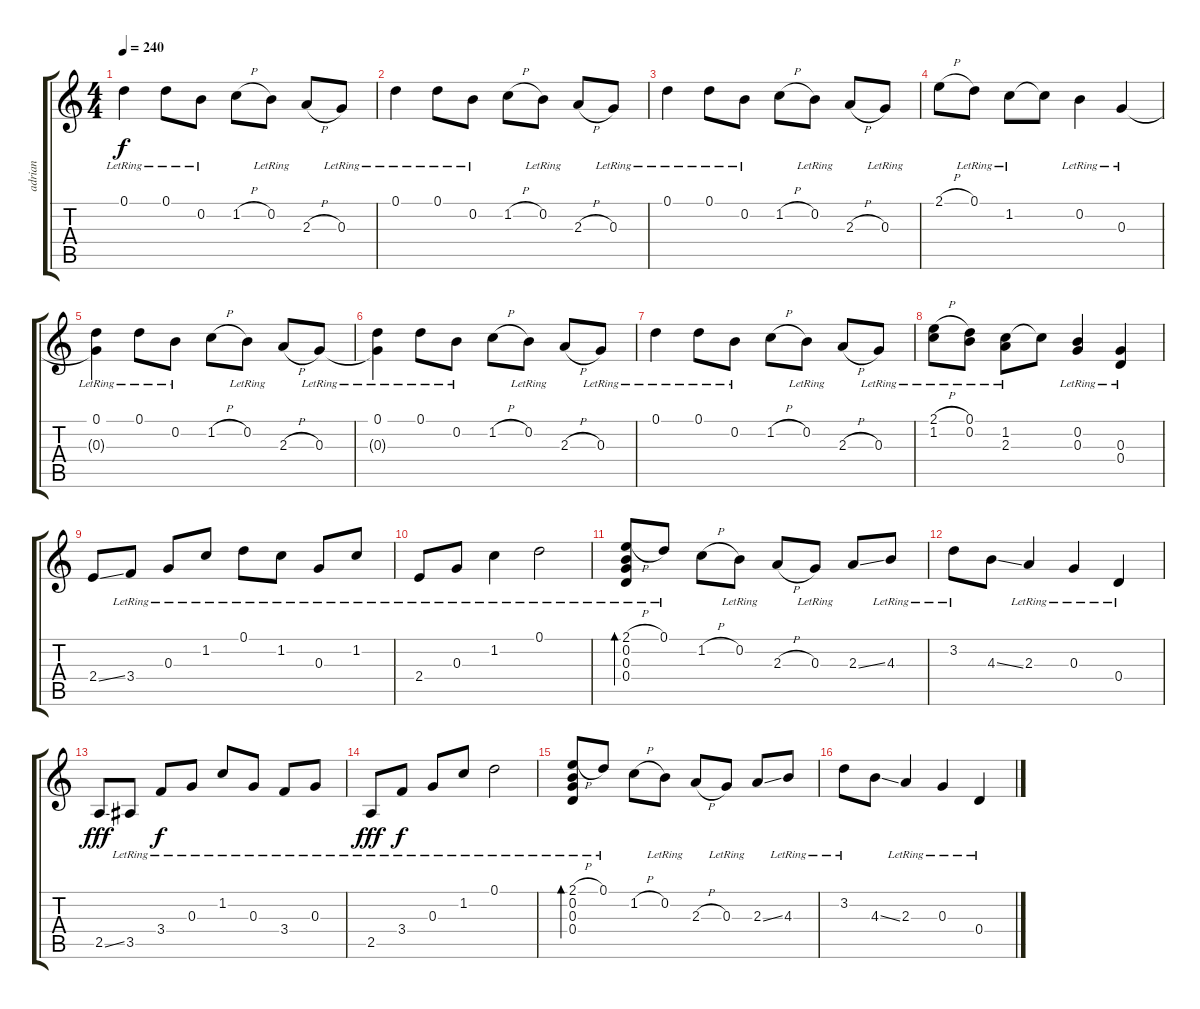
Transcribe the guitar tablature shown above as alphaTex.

\track ("adrian" "adrian") {instrument acousticguitarsteel}
\staff {score tabs}
\tuning (D4 B3 G3 D3 G2 D2) {hide}
\ts (4 4)
\tempo 240
\clef g2
\ks c
0.1{lr}.4{dy f instrument acousticguitarsteel} 0.1{lr}.8 0.2{lr}.8 1.2{h}.8 0.2{lr}.8 2.3{h}.8 0.3{lr}.8 |
0.1{lr}.4 0.1{lr}.8 0.2{lr}.8 1.2{h}.8 0.2{lr}.8 2.3{h}.8 0.3{lr}.8 |
0.1{lr}.4 0.1{lr}.8 0.2{lr}.8 1.2{h}.8 0.2{lr}.8 2.3{h}.8 0.3{lr}.8 |
2.1{h}.8 0.1{lr}.8 1.2{lr}.8 1.2{t}.8 0.2{lr}.4 0.3{lr}.4 |
(0.1{lr} 0.3{t}).4 0.1{lr}.8 0.2{lr}.8 1.2{h}.8 0.2{lr}.8 2.3{h}.8 0.3{lr}.8 |
(0.1{lr} 0.3{t}).4 0.1{lr}.8 0.2{lr}.8 1.2{h}.8 0.2{lr}.8 2.3{h}.8 0.3{lr}.8 |
0.1{lr}.4 0.1{lr}.8 0.2{lr}.8 1.2{h}.8 0.2{lr}.8 2.3{h}.8 0.3{lr}.8 |
(2.1{h} 1.2{lr}).8 (0.1{lr} 0.2{lr}).8 (1.2{lr} 2.3{lr}).8 1.2{t}.8 (0.2{lr} 0.3{lr}).4 (0.3{lr} 0.4{lr}).4 |
2.4{ss}.8 3.4{lr}.8 0.3{lr}.8 1.2{lr}.8 0.1{lr}.8 1.2{lr}.8 0.3{lr}.8 1.2{lr}.8 |
2.4{lr}.8 0.3{lr}.8 1.2{lr}.4 0.1{lr}.2 |
(2.1{h} 0.2{lr} 0.3{lr} 0.4{lr}).8{bd 480} 0.1{lr}.8 1.2{h}.8 0.2{lr}.8 2.3{h}.8 0.3{lr}.8 2.3{ss}.8 4.3{lr}.8 |
3.2{lr}.8 4.3{ss}.8 2.3{lr}.4 0.3{lr}.4 0.4{lr}.4 |
2.5{ss}.8{dy fff} 3.5{lr}.8 3.4{lr}.8{dy f} 0.3{lr}.8 1.2{lr}.8 0.3{lr}.8 3.4{lr}.8 0.3{lr}.8 |
2.5{lr}.8{dy fff} 3.4{lr}.8{dy f} 0.3{lr}.8 1.2{lr}.8 0.1{lr}.2 |
(2.1{h} 0.2{lr} 0.3{lr} 0.4{lr}).8{bd 480} 0.1{lr}.8 1.2{h}.8 0.2{lr}.8 2.3{h}.8 0.3{lr}.8 2.3{ss}.8 4.3{lr}.8 |
3.2{lr}.8 4.3{ss}.8 2.3{lr}.4 0.3{lr}.4 0.4{lr}.4
